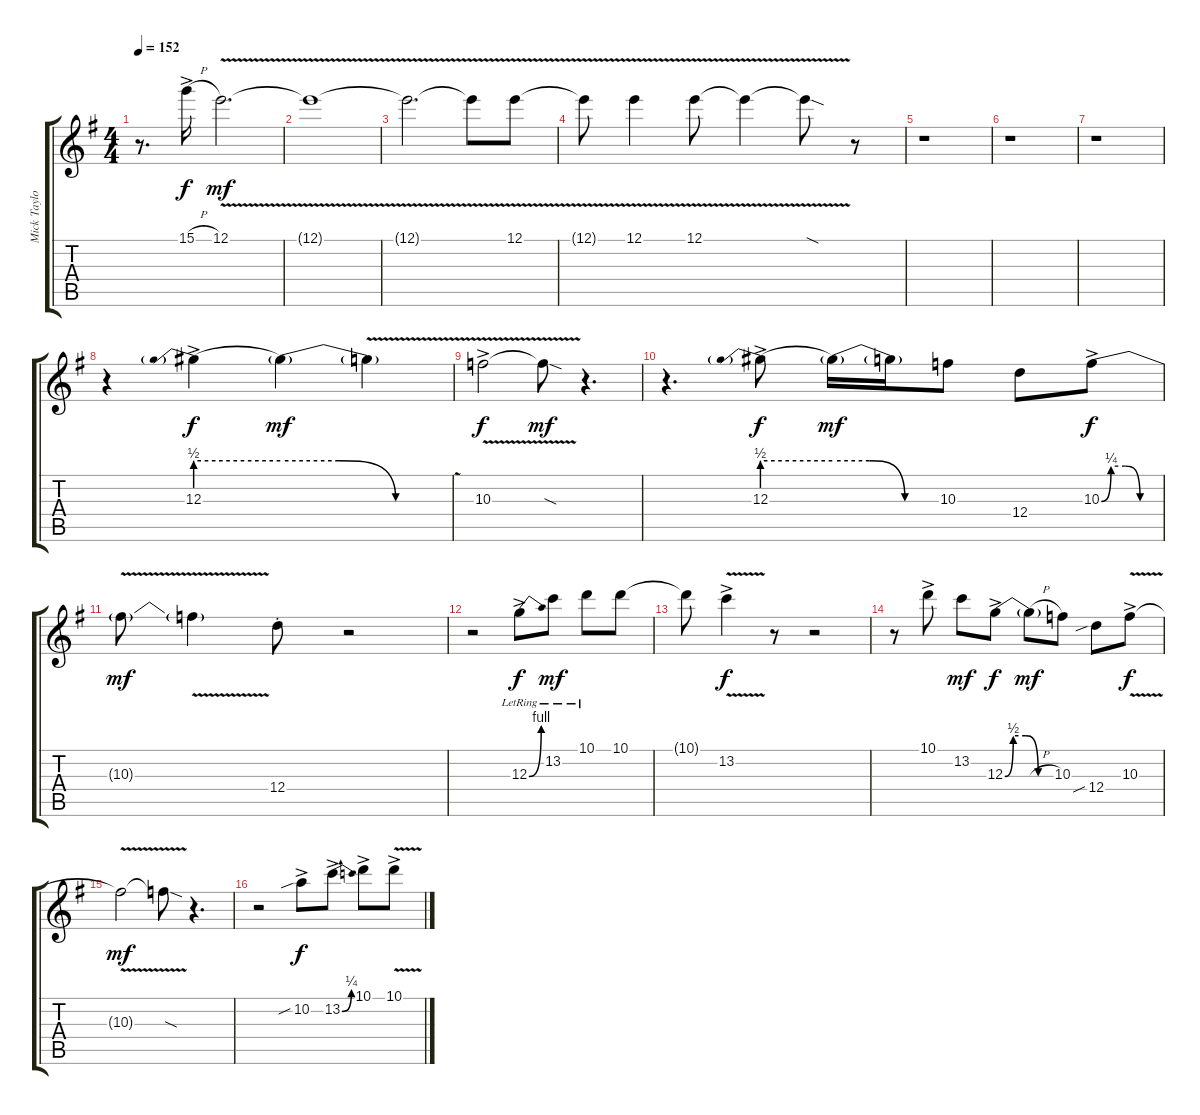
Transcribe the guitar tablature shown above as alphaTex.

\track ("Mick Taylor" "Mick Taylo") {instrument electricguitarjazz}
\staff {score tabs}
\tuning (E4 B3 G3 D3 A2 E2) {hide}
\ts (4 4)
\tempo 152
\clef g2
\ks g
r.8{d dy mp} 15.1{h ac}.16{dy f} 12.1{v}.2{d dy mf} |
12.1{v t}.1 |
12.1{v t}.2{d} 12.1{t}.8 12.1{v}.8 |
12.1{v t}.8 12.1{v}.4 12.1{v}.8 12.1{v t}.4 12.1{sod t}.8 r.8 |
r.1 |
r.1 |
r.1 |
r.4 12.3{be (prebend 0 2 60 2) ac}.4{dy f} 12.3{be (custom 0 2 20 2 40 0 60 0) t}.4{dy mf} 12.3{v t}.4 |
10.3{v ac}.2{dy f} 10.3{sod t}.8{dy mf} r.4{d} |
r.4{d} 12.3{be (prebend 0 2 60 2) ac}.8{dy f} 12.3{be (custom 0 2 20 2 40 0 60 0) t}.16{dy mf} 12.3{t}.16 10.3.8 12.4.8 10.3{be (custom 0 0 10 1 25 1 40 0 60 0) ac}.8{dy f} |
10.3{v t}.8{dy mf} 10.3{v t}.4 12.4{st}.8 r.2 |
r.2 12.3{be (bend 0 0 60 4) ac lr}.8{dy f} 13.2{lr}.8{dy mf} 10.1{lr}.8 10.1.8 |
10.1{t}.8 13.2{v ac}.4{dy f} r.8 r.2 |
r.8 10.1{ac}.8 13.2.8{dy mf} 12.3{be (custom 0 0 10 2 25 2 40 0 60 0) ac}.8{dy f} 12.3{h t}.8{dy mf} 10.3.8 12.4{sib}.8 10.3{v ac}.8{dy f} |
10.3{v t}.2{dy mf} 10.3{sod t}.8 r.4{d} |
r.2 10.2{sib ac}.8{dy f} 13.2{be (bend 0 0 60 1) ac}.8 10.1{ac}.8 10.1{v ac}.8
